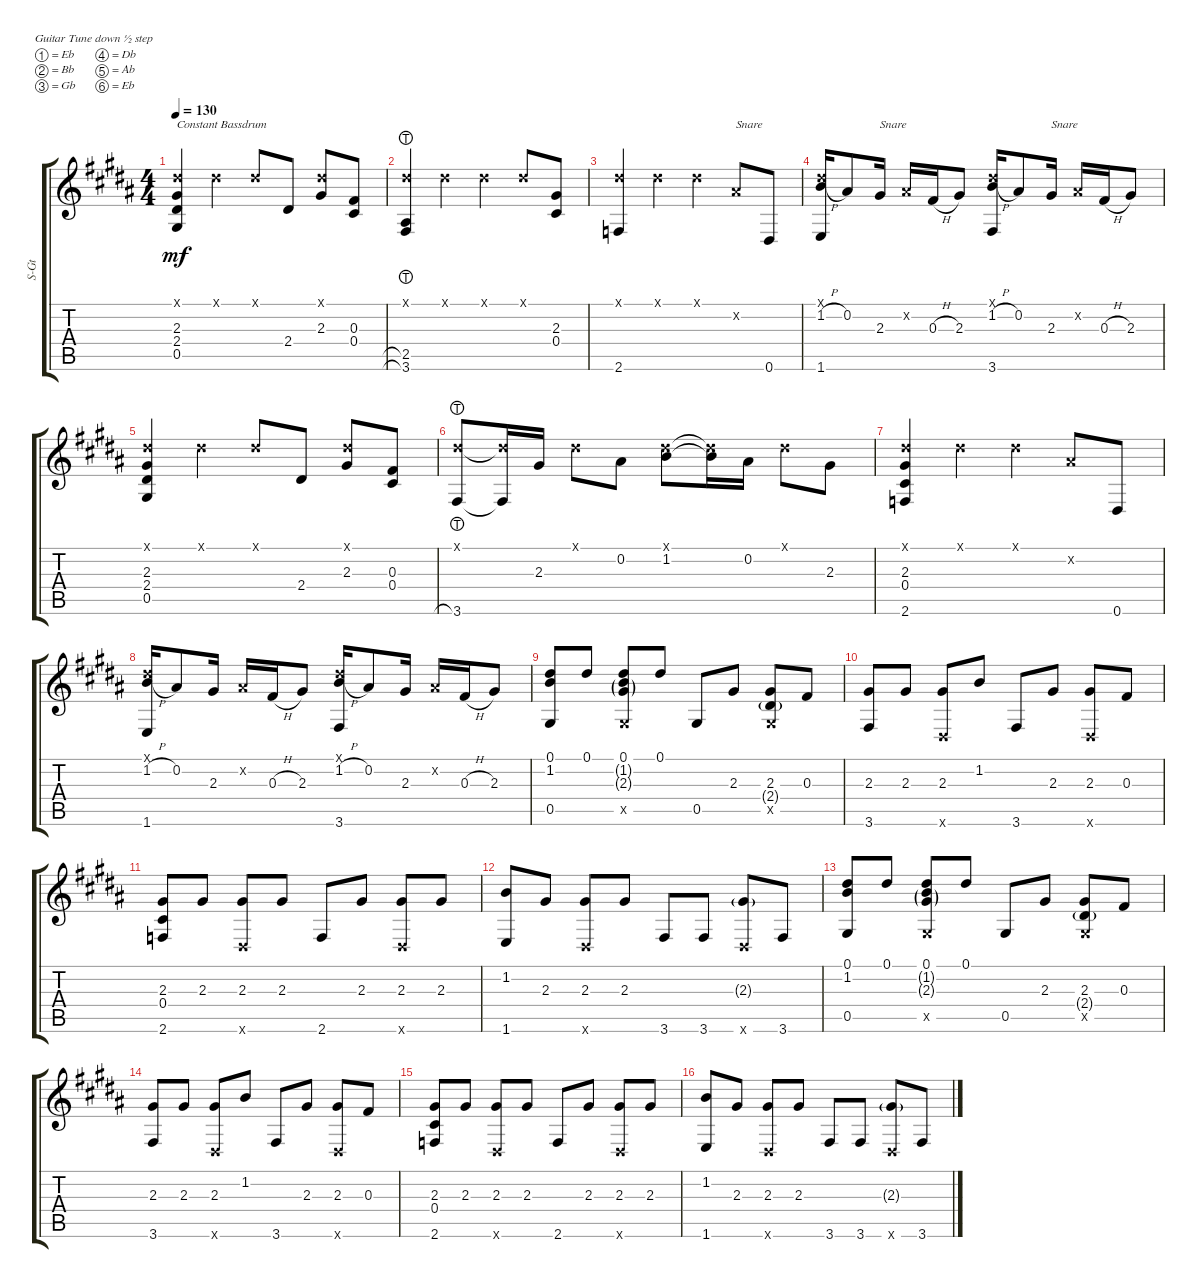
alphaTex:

\defaultSystemsLayout 4
\bracketExtendMode groupsimilarinstruments
\otherSystemsTrackNameOrientation horizontal
\track ("Steel Guitar" "S-Gt") {instrument acousticguitarsteel}
\staff {score tabs}
\tuning (Eb4 Bb3 Gb3 Db3 Ab2 Eb2)
\ts (4 4)
\tempo 130
\clef g2
\ks b
(0.5{acc forcenatural} 2.4{acc forcenatural} 2.3{acc forcenatural} 0.1{x acc forcenatural}).4{txt "Constant Bassdrum" dy mf instrument acousticguitarsteel beam Up} 0.1{x acc forcenatural}.4{beam Down} 0.1{x acc forcenatural}.8{beam Up} 2.4{acc forcenatural}.8{beam Up} (2.3{acc forcenatural} 0.1{x acc forcenatural}).8{beam Up} (0.3{acc forcenatural} 0.4{acc forcenatural}).8{beam Up} |
(2.5{lht acc forcenatural} 3.6{lht acc forcenatural} 0.1{x acc forcenatural}).4{beam Up} 0.1{x acc forcenatural}.4{beam Down} 0.1{x acc forcenatural}.4{beam Down} 0.1{x acc forcenatural}.8{beam Up} (2.3{acc forcenatural} 0.4{acc forcenatural}).8{beam Up} |
(0.1{x acc forcenatural} 2.6{acc b}).4{beam Up} 0.1{x acc forcenatural}.4{beam Down} 0.1{x acc forcenatural}.4{beam Down} 0.2{x acc forcenatural}.8{txt "Snare" beam Up} 0.6{acc forcenatural}.8{beam Up} |
(1.2{h acc forcenatural} 1.6{acc forcenatural} 0.1{x acc forcenatural}).16{beam Up} 0.2{acc forcenatural}.8{beam Up} 2.3{acc forcenatural}.16{txt "Snare" beam Up} 0.2{x acc forcenatural}.16{beam Up} 0.3{h acc forcenatural}.16{beam Up} 2.3{acc forcenatural}.8{beam Up} (3.6{acc forcenatural} 1.2{h acc forcenatural} 0.1{x acc forcenatural}).16{beam Up} 0.2{acc forcenatural}.8{beam Up} 2.3{acc forcenatural}.16{txt "Snare" beam Up} 0.2{x acc forcenatural}.16{beam Up} 0.3{h acc forcenatural}.16{beam Up} 2.3{acc forcenatural}.8{beam Up} |
(0.5{acc forcenatural} 2.4{acc forcenatural} 2.3{acc forcenatural} 0.1{x acc forcenatural}).4{beam Up} 0.1{x acc forcenatural}.4{beam Down} 0.1{x acc forcenatural}.8{beam Up} 2.4{acc forcenatural}.8{beam Up} (2.3{acc forcenatural} 0.1{x acc forcenatural}).8{beam Up} (0.3{acc forcenatural} 0.4{acc forcenatural}).8{beam Up} |
(3.6{lht acc forcenatural} 0.1{x acc forcenatural}).8{beam Up} (3.6{t acc forcenatural} 0.1{x t acc forcenatural}).16{beam Up} 2.3{acc forcenatural}.16{beam Up} 0.1{x acc forcenatural}.8{beam Down} 0.2{acc forcenatural}.8{beam Down} (1.2{acc forcenatural} 0.1{x acc forcenatural}).8{beam Down} (1.2{t acc forcenatural} 0.1{x t acc forcenatural}).16{beam Down} 0.2{acc forcenatural}.16{beam Down} 0.1{x acc forcenatural}.8{beam Down} 2.3{acc forcenatural}.8{beam Down} |
(0.1{x acc forcenatural} 2.3{acc forcenatural} 0.4{acc forcenatural} 2.6{acc b}).4{beam Up} 0.1{x acc forcenatural}.4{beam Down} 0.1{x acc forcenatural}.4{beam Down} 0.2{x acc forcenatural}.8{beam Up} 0.6{acc forcenatural}.8{beam Up} |
(1.2{h acc forcenatural} 1.6{acc forcenatural} 0.1{x acc forcenatural}).16{beam Up} 0.2{acc forcenatural}.8{beam Up} 2.3{acc forcenatural}.16{beam Up} 0.2{x acc forcenatural}.16{beam Up} 0.3{h acc forcenatural}.16{beam Up} 2.3{acc forcenatural}.8{beam Up} (3.6{acc forcenatural} 1.2{h acc forcenatural} 0.1{x acc forcenatural}).16{beam Up} 0.2{acc forcenatural}.8{beam Up} 2.3{acc forcenatural}.16{beam Up} 0.2{x acc forcenatural}.16{beam Up} 0.3{h acc forcenatural}.16{beam Up} 2.3{acc forcenatural}.8{beam Up} |
(0.1{acc forcenatural} 1.2{acc forcenatural} 0.5{acc forcenatural}).8{beam Up} 0.1{acc forcenatural}.8{beam Up} (0.1{acc forcenatural} 1.2{g acc forcenatural} 2.3{g acc forcenatural} 0.5{x acc forcenatural}).8{beam Up} 0.1{acc forcenatural}.8{beam Up} 0.5{acc forcenatural}.8{beam Up} 2.3{acc forcenatural}.8{beam Up} (2.3{acc forcenatural} 2.4{g acc forcenatural} 0.5{x acc forcenatural}).8{beam Up} 0.3{acc forcenatural}.8{beam Up} |
(2.3{acc forcenatural} 3.6{acc forcenatural}).8{beam Up} 2.3{acc forcenatural}.8{beam Up} (2.3{acc forcenatural} 0.6{x acc forcenatural}).8{beam Up} 1.2{acc forcenatural}.8{beam Up} 3.6{acc forcenatural}.8{beam Up} 2.3{acc forcenatural}.8{beam Up} (2.3{acc forcenatural} 0.6{x acc forcenatural}).8{beam Up} 0.3{acc forcenatural}.8{beam Up} |
(2.6{acc b} 0.4{acc forcenatural} 2.3{acc forcenatural}).8{beam Up} 2.3{acc forcenatural}.8{beam Up} (2.3{acc forcenatural} 0.6{x acc forcenatural}).8{beam Up} 2.3{acc forcenatural}.8{beam Up} 2.6{acc b}.8{beam Up} 2.3{acc forcenatural}.8{beam Up} (2.3{acc forcenatural} 0.6{x acc forcenatural}).8{beam Up} 2.3{acc forcenatural}.8{beam Up} |
(1.6{acc forcenatural} 1.2{acc forcenatural}).8{beam Up} 2.3{acc forcenatural}.8{beam Up} (2.3{acc forcenatural} 0.6{x acc forcenatural}).8{beam Up} 2.3{acc forcenatural}.8{beam Up} 3.6{acc forcenatural}.8{beam Up} 3.6{acc forcenatural}.8{beam Up} (0.6{x acc forcenatural} 2.3{g acc forcenatural}).8{beam Up} 3.6{acc forcenatural}.8{beam Up} |
(0.5{acc forcenatural} 1.2{acc forcenatural} 0.1{acc forcenatural}).8{beam Up} 0.1{acc forcenatural}.8{beam Up} (0.1{acc forcenatural} 1.2{g acc forcenatural} 2.3{g acc forcenatural} 0.5{x acc forcenatural}).8{beam Up} 0.1{acc forcenatural}.8{beam Up} 0.5{acc forcenatural}.8{beam Up} 2.3{acc forcenatural}.8{beam Up} (2.3{acc forcenatural} 2.4{g acc forcenatural} 0.5{x acc forcenatural}).8{beam Up} 0.3{acc forcenatural}.8{beam Up} |
(2.3{acc forcenatural} 3.6{acc forcenatural}).8{beam Up} 2.3{acc forcenatural}.8{beam Up} (2.3{acc forcenatural} 0.6{x acc forcenatural}).8{beam Up} 1.2{acc forcenatural}.8{beam Up} 3.6{acc forcenatural}.8{beam Up} 2.3{acc forcenatural}.8{beam Up} (2.3{acc forcenatural} 0.6{x acc forcenatural}).8{beam Up} 0.3{acc forcenatural}.8{beam Up} |
(2.6{acc b} 0.4{acc forcenatural} 2.3{acc forcenatural}).8{beam Up} 2.3{acc forcenatural}.8{beam Up} (2.3{acc forcenatural} 0.6{x acc forcenatural}).8{beam Up} 2.3{acc forcenatural}.8{beam Up} 2.6{acc b}.8{beam Up} 2.3{acc forcenatural}.8{beam Up} (2.3{acc forcenatural} 0.6{x acc forcenatural}).8{beam Up} 2.3{acc forcenatural}.8{beam Up} |
(1.6{acc forcenatural} 1.2{acc forcenatural}).8{beam Up} 2.3{acc forcenatural}.8{beam Up} (2.3{acc forcenatural} 0.6{x acc forcenatural}).8{beam Up} 2.3{acc forcenatural}.8{beam Up} 3.6{acc forcenatural}.8{beam Up} 3.6{acc forcenatural}.8{beam Up} (0.6{x acc forcenatural} 2.3{g acc forcenatural}).8{beam Up} 3.6{acc forcenatural}.8{beam Up}
